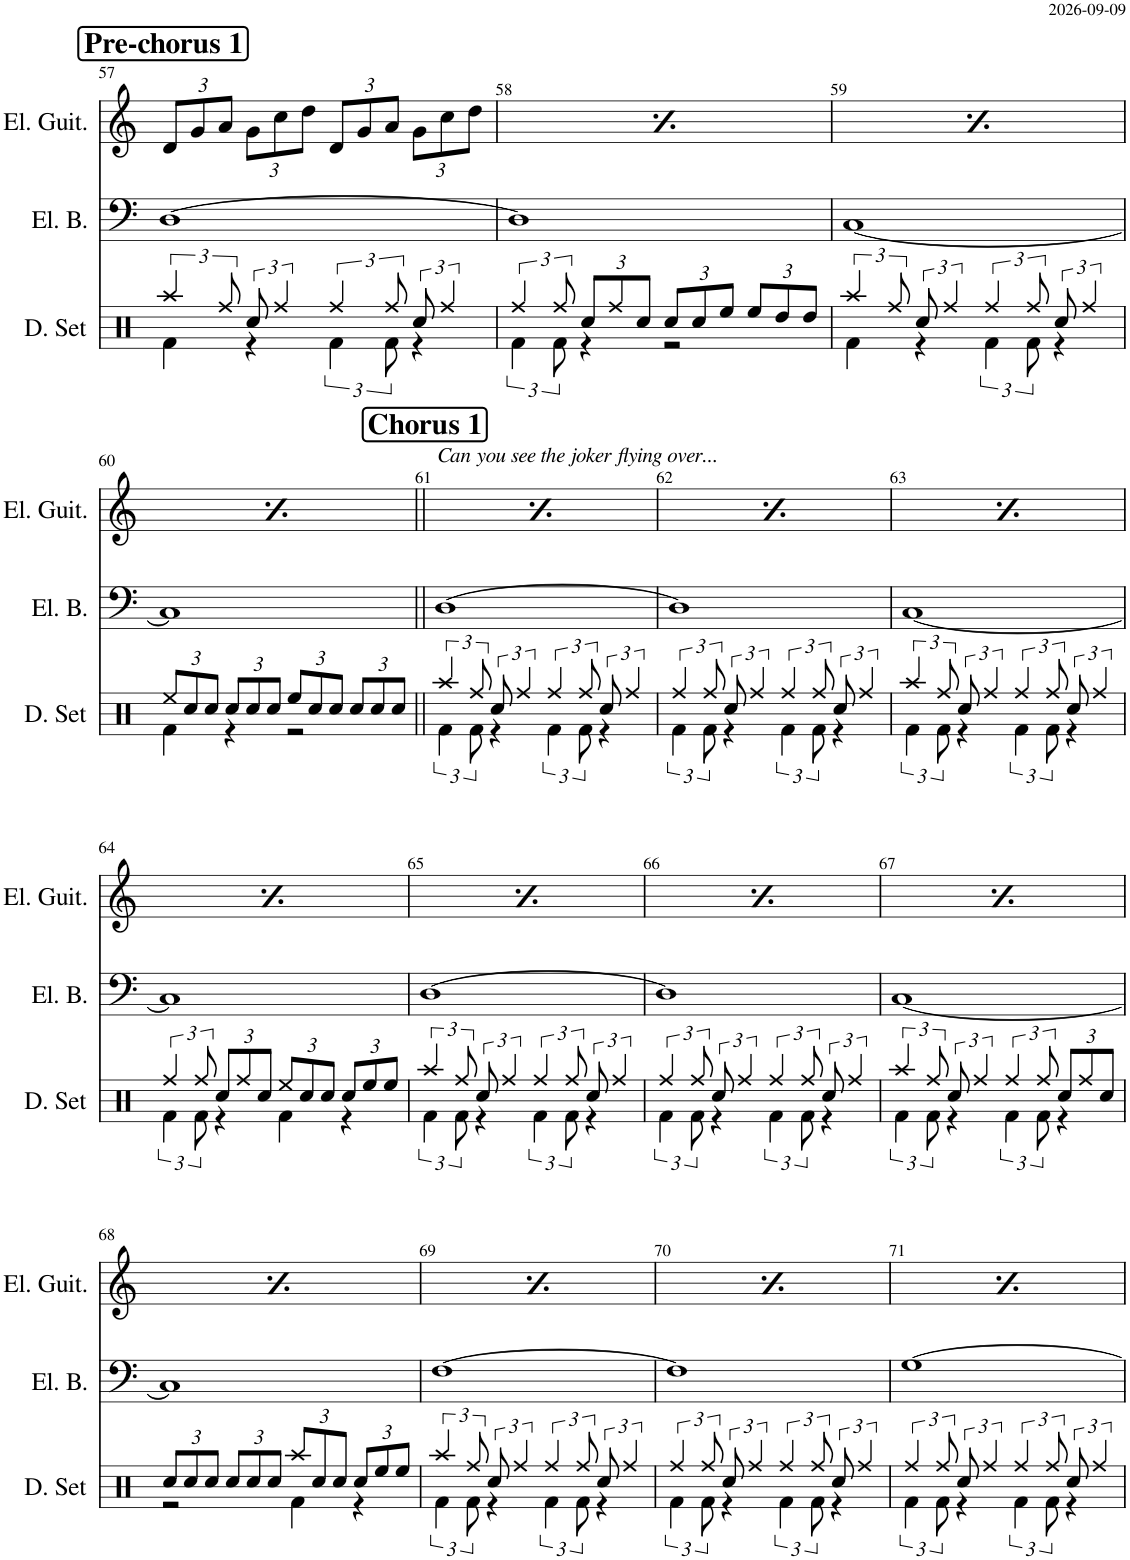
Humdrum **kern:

**kern	**kern	**kern
*part3	*part2	*part1
*staff3	*staff2	*staff1
*I"Drumset	*I"Electric Bass	*I"Electric Guitar
*I'D. Set	*I'El. B.	*I'El. Guit.
!!LO:PB:g=z
*clefX	*clefF4	*clefG2
*	*Trd7c12	*
*k[]	*k[]	*k[]
*M4/4	*M4/4	*M4/4
!!LO:REH:place=s1:a:B:cj:fs=14:t=Pre-chorus 1
=57	=57	=57
*^	*	*
*	*	*	*Xbrackettup
6Raa/	4Rf\	[1D	12d/L
.	.	.	12g/
12Rff/	.	.	12a/J
12Rcc/	4r	.	12g\L
6Rff/	.	.	12cc\
.	.	.	12dd\J
6Rff/	6Rf\	.	12d/L
.	.	.	12g/
12Rff/	12Rf\	.	12a/J
12Rcc/	4r	.	12g\L
6Rff/	.	.	12cc\
.	.	.	12dd\J
!!LO:REH:place=s1:a:B:cj:fs=14:t=Pre-chorus 1
=58	=58	=58	=58
6Rff/	6Rf\	1D]	12d/L
.	.	.	12g/
12Rff/	12Rf\	.	12a/J
*Xbrackettup	*	*	*
12Rcc/L	4r	.	12g\L
12Rff/	.	.	12cc\
12Rcc/J	.	.	12dd\J
12Rcc/L	2r	.	12d/L
12Rcc/	.	.	12g/
12Ree/J	.	.	12a/J
12Ree/L	.	.	12g\L
12Rdd/	.	.	12cc\
12Rdd/J	.	.	12dd\J
!!LO:REH:place=s1:a:B:cj:fs=14:t=Pre-chorus 1
=59	=59	=59	=59
*brackettup	*	*	*
6Raa/	4Rf\	[1C	12d/L
.	.	.	12g/
12Rff/	.	.	12a/J
12Rcc/	4r	.	12g\L
6Rff/	.	.	12cc\
.	.	.	12dd\J
6Rff/	6Rf\	.	12d/L
.	.	.	12g/
12Rff/	12Rf\	.	12a/J
12Rcc/	4r	.	12g\L
6Rff/	.	.	12cc\
.	.	.	12dd\J
!!LO:LB:g=z
!!LO:REH:place=s1:a:B:cj:fs=14:t=Pre-chorus 1
=60	=60	=60	=60
*Xbrackettup	*	*	*
12Ree/L	4Rf\	1C]	12d/L
12Rcc/	.	.	12g/
12Rcc/J	.	.	12a/J
12Rcc/L	4r	.	12g\L
12Rcc/	.	.	12cc\
12Rcc/J	.	.	12dd\J
12Ree/L	2r	.	12d/L
12Rcc/	.	.	12g/
12Rcc/J	.	.	12a/J
12Rcc/L	.	.	12g\L
12Rcc/	.	.	12cc\
12Rcc/J	.	.	12dd\J
!!LO:REH:place=s1:a:B:cj:fs=14:t=Pre-chorus 1
=61||	=61||	=61||	=61||
*brackettup	*	*	*
6Raa/	6Rf\	[1D	12d/L
.	.	.	12g/
12Rff/	12Rf\	.	12a/J
12Rcc/	4r	.	12g\L
6Rff/	.	.	12cc\
.	.	.	12dd\J
6Rff/	6Rf\	.	12d/L
.	.	.	12g/
12Rff/	12Rf\	.	12a/J
12Rcc/	4r	.	12g\L
6Rff/	.	.	12cc\
.	.	.	12dd\J
!!LO:REH:place=s1:a:B:cj:fs=14:t=Pre-chorus 1
=62	=62	=62	=62
6Rff/	6Rf\	1D]	12d/L
.	.	.	12g/
12Rff/	12Rf\	.	12a/J
12Rcc/	4r	.	12g\L
6Rff/	.	.	12cc\
.	.	.	12dd\J
6Rff/	6Rf\	.	12d/L
.	.	.	12g/
12Rff/	12Rf\	.	12a/J
12Rcc/	4r	.	12g\L
6Rff/	.	.	12cc\
.	.	.	12dd\J
!!LO:REH:place=s1:a:B:cj:fs=14:t=Pre-chorus 1
=63	=63	=63	=63
6Raa/	6Rf\	[1C	12d/L
.	.	.	12g/
12Rff/	12Rf\	.	12a/J
12Rcc/	4r	.	12g\L
6Rff/	.	.	12cc\
.	.	.	12dd\J
6Rff/	6Rf\	.	12d/L
.	.	.	12g/
12Rff/	12Rf\	.	12a/J
12Rcc/	4r	.	12g\L
6Rff/	.	.	12cc\
.	.	.	12dd\J
!!LO:LB:g=z
!!LO:REH:place=s1:a:B:cj:fs=14:t=Pre-chorus 1
=64	=64	=64	=64
6Rff/	6Rf\	1C]	12d/L
.	.	.	12g/
12Rff/	12Rf\	.	12a/J
*Xbrackettup	*	*	*
12Rcc/L	4r	.	12g\L
12Rff/	.	.	12cc\
12Rcc/J	.	.	12dd\J
12Ree/L	4Rf\	.	12d/L
12Rcc/	.	.	12g/
12Rcc/J	.	.	12a/J
12Rcc/L	4r	.	12g\L
12Ree/	.	.	12cc\
12Ree/J	.	.	12dd\J
!!LO:REH:place=s1:a:B:cj:fs=14:t=Pre-chorus 1
=65	=65	=65	=65
*brackettup	*	*	*
6Raa/	6Rf\	[1D	12d/L
.	.	.	12g/
12Rff/	12Rf\	.	12a/J
12Rcc/	4r	.	12g\L
6Rff/	.	.	12cc\
.	.	.	12dd\J
6Rff/	6Rf\	.	12d/L
.	.	.	12g/
12Rff/	12Rf\	.	12a/J
12Rcc/	4r	.	12g\L
6Rff/	.	.	12cc\
.	.	.	12dd\J
!!LO:REH:place=s1:a:B:cj:fs=14:t=Pre-chorus 1
=66	=66	=66	=66
6Rff/	6Rf\	1D]	12d/L
.	.	.	12g/
12Rff/	12Rf\	.	12a/J
12Rcc/	4r	.	12g\L
6Rff/	.	.	12cc\
.	.	.	12dd\J
6Rff/	6Rf\	.	12d/L
.	.	.	12g/
12Rff/	12Rf\	.	12a/J
12Rcc/	4r	.	12g\L
6Rff/	.	.	12cc\
.	.	.	12dd\J
!!LO:REH:place=s1:a:B:cj:fs=14:t=Pre-chorus 1
=67	=67	=67	=67
6Raa/	6Rf\	[1C	12d/L
.	.	.	12g/
12Rff/	12Rf\	.	12a/J
12Rcc/	4r	.	12g\L
6Rff/	.	.	12cc\
.	.	.	12dd\J
6Rff/	6Rf\	.	12d/L
.	.	.	12g/
12Rff/	12Rf\	.	12a/J
*Xbrackettup	*	*	*
12Rcc/L	4r	.	12g\L
12Rff/	.	.	12cc\
12Rcc/J	.	.	12dd\J
!!LO:LB:g=z
!!LO:REH:place=s1:a:B:cj:fs=14:t=Pre-chorus 1
=68	=68	=68	=68
12Rcc/L	2r	1C]	12d/L
12Rcc/	.	.	12g/
12Rcc/J	.	.	12a/J
12Rcc/L	.	.	12g\L
12Rcc/	.	.	12cc\
12Rcc/J	.	.	12dd\J
12Raa/L	4Rf\	.	12d/L
12Rcc/	.	.	12g/
12Rcc/J	.	.	12a/J
12Rcc/L	4r	.	12g\L
12Ree/	.	.	12cc\
12Ree/J	.	.	12dd\J
!!LO:REH:place=s1:a:B:cj:fs=14:t=Pre-chorus 1
=69	=69	=69	=69
*brackettup	*	*	*
6Raa/	6Rf\	[1F	12d/L
.	.	.	12g/
12Rff/	12Rf\	.	12a/J
12Rcc/	4r	.	12g\L
6Rff/	.	.	12cc\
.	.	.	12dd\J
6Rff/	6Rf\	.	12d/L
.	.	.	12g/
12Rff/	12Rf\	.	12a/J
12Rcc/	4r	.	12g\L
6Rff/	.	.	12cc\
.	.	.	12dd\J
!!LO:REH:place=s1:a:B:cj:fs=14:t=Pre-chorus 1
=70	=70	=70	=70
6Rff/	6Rf\	1F]	12d/L
.	.	.	12g/
12Rff/	12Rf\	.	12a/J
12Rcc/	4r	.	12g\L
6Rff/	.	.	12cc\
.	.	.	12dd\J
6Rff/	6Rf\	.	12d/L
.	.	.	12g/
12Rff/	12Rf\	.	12a/J
12Rcc/	4r	.	12g\L
6Rff/	.	.	12cc\
.	.	.	12dd\J
!!LO:REH:place=s1:a:B:cj:fs=14:t=Pre-chorus 1
=71	=71	=71	=71
6Rff/	6Rf\	[1G	12d/L
.	.	.	12g/
12Rff/	12Rf\	.	12a/J
12Rcc/	4r	.	12g\L
6Rff/	.	.	12cc\
.	.	.	12dd\J
6Rff/	6Rf\	.	12d/L
.	.	.	12g/
12Rff/	12Rf\	.	12a/J
12Rcc/	4r	.	12g\L
6Rff/	.	.	12cc\
.	.	.	12dd\J
*v	*v	*	*
=	=	=
*-	*-	*-
